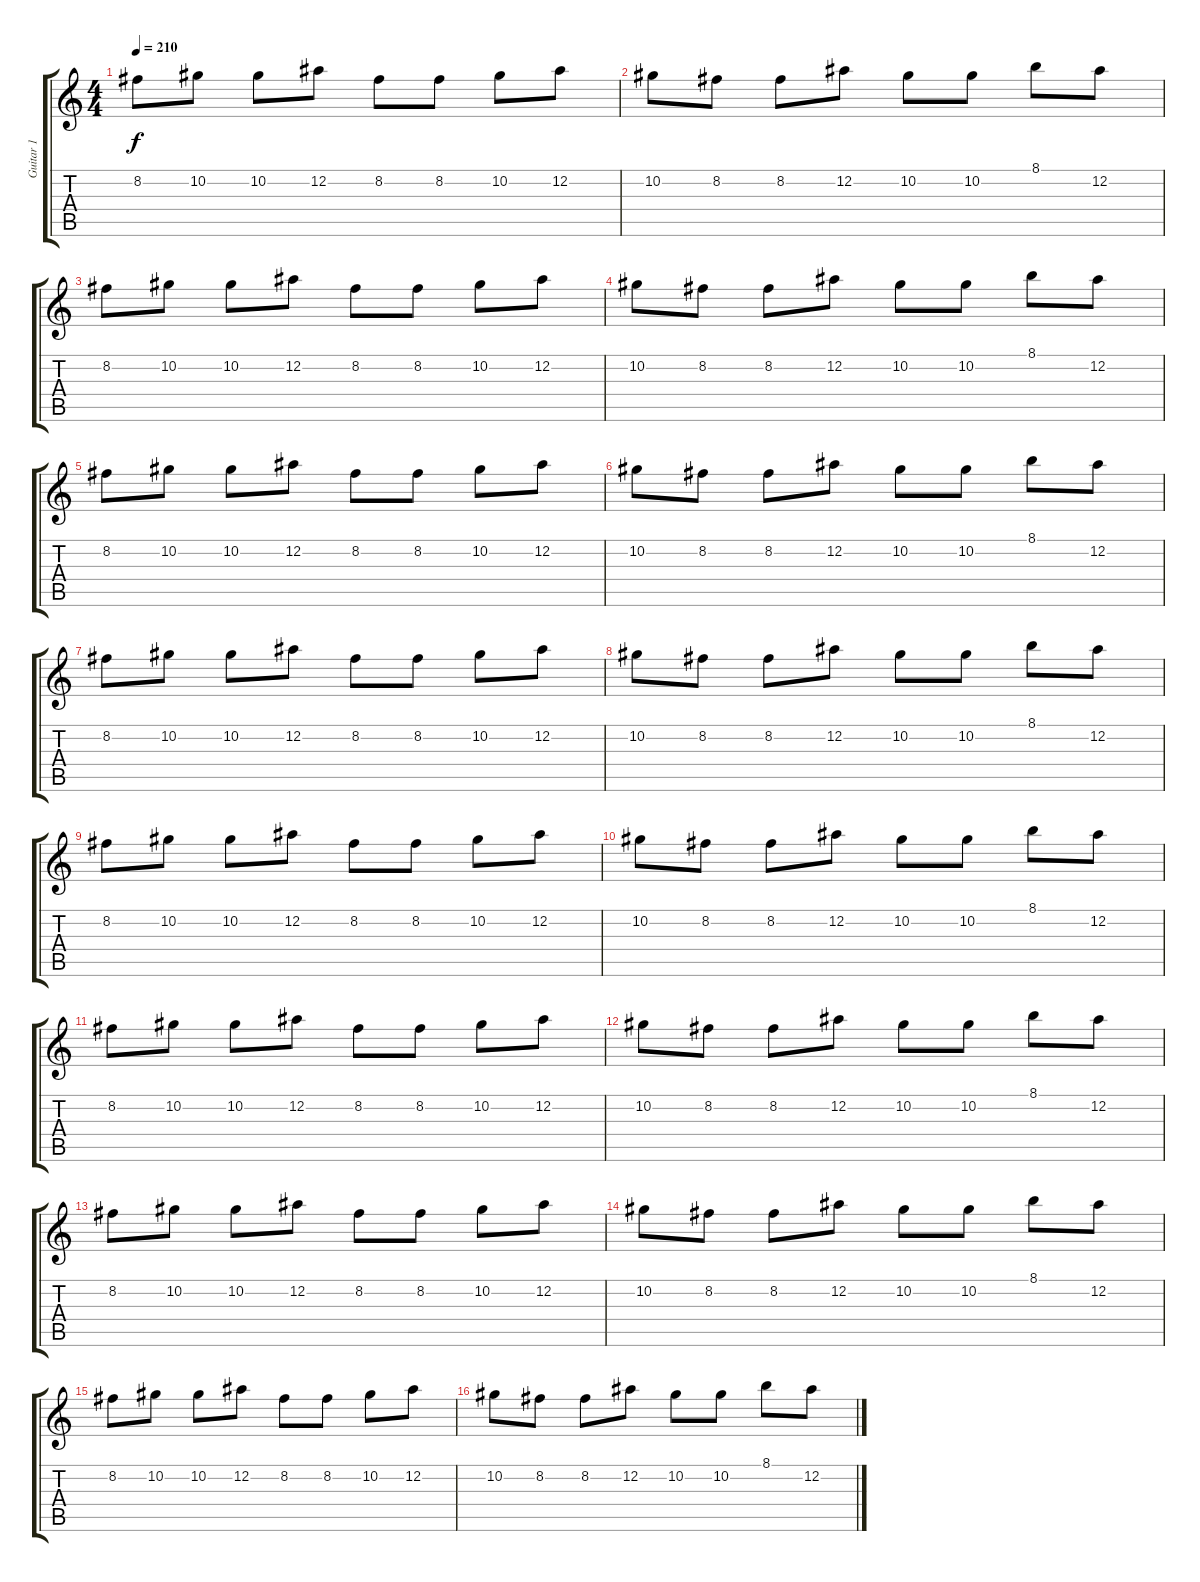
\track ("Guitar 1" "Guitar 1") {instrument distortionguitar}
\staff {score tabs}
\tuning (Eb4 Bb3 Gb3 Db3 Ab2 Eb2) {hide}
\ts (4 4)
\tempo 210
\clef g2
\ks c
8.2.8{dy f} 10.2.8 10.2.8 12.2.8 8.2.8 8.2.8 10.2.8 12.2.8 |
10.2.8 8.2.8 8.2.8 12.2.8 10.2.8 10.2.8 8.1.8 12.2.8 |
8.2.8 10.2.8 10.2.8 12.2.8 8.2.8 8.2.8 10.2.8 12.2.8 |
10.2.8 8.2.8 8.2.8 12.2.8 10.2.8 10.2.8 8.1.8 12.2.8 |
8.2.8 10.2.8 10.2.8 12.2.8 8.2.8 8.2.8 10.2.8 12.2.8 |
10.2.8 8.2.8 8.2.8 12.2.8 10.2.8 10.2.8 8.1.8 12.2.8 |
8.2.8 10.2.8 10.2.8 12.2.8 8.2.8 8.2.8 10.2.8 12.2.8 |
10.2.8 8.2.8 8.2.8 12.2.8 10.2.8 10.2.8 8.1.8 12.2.8 |
8.2.8 10.2.8 10.2.8 12.2.8 8.2.8 8.2.8 10.2.8 12.2.8 |
10.2.8 8.2.8 8.2.8 12.2.8 10.2.8 10.2.8 8.1.8 12.2.8 |
8.2.8 10.2.8 10.2.8 12.2.8 8.2.8 8.2.8 10.2.8 12.2.8 |
10.2.8 8.2.8 8.2.8 12.2.8 10.2.8 10.2.8 8.1.8 12.2.8 |
8.2.8 10.2.8 10.2.8 12.2.8 8.2.8 8.2.8 10.2.8 12.2.8 |
10.2.8 8.2.8 8.2.8 12.2.8 10.2.8 10.2.8 8.1.8 12.2.8 |
8.2.8 10.2.8 10.2.8 12.2.8 8.2.8 8.2.8 10.2.8 12.2.8 |
10.2.8 8.2.8 8.2.8 12.2.8 10.2.8 10.2.8 8.1.8 12.2.8
